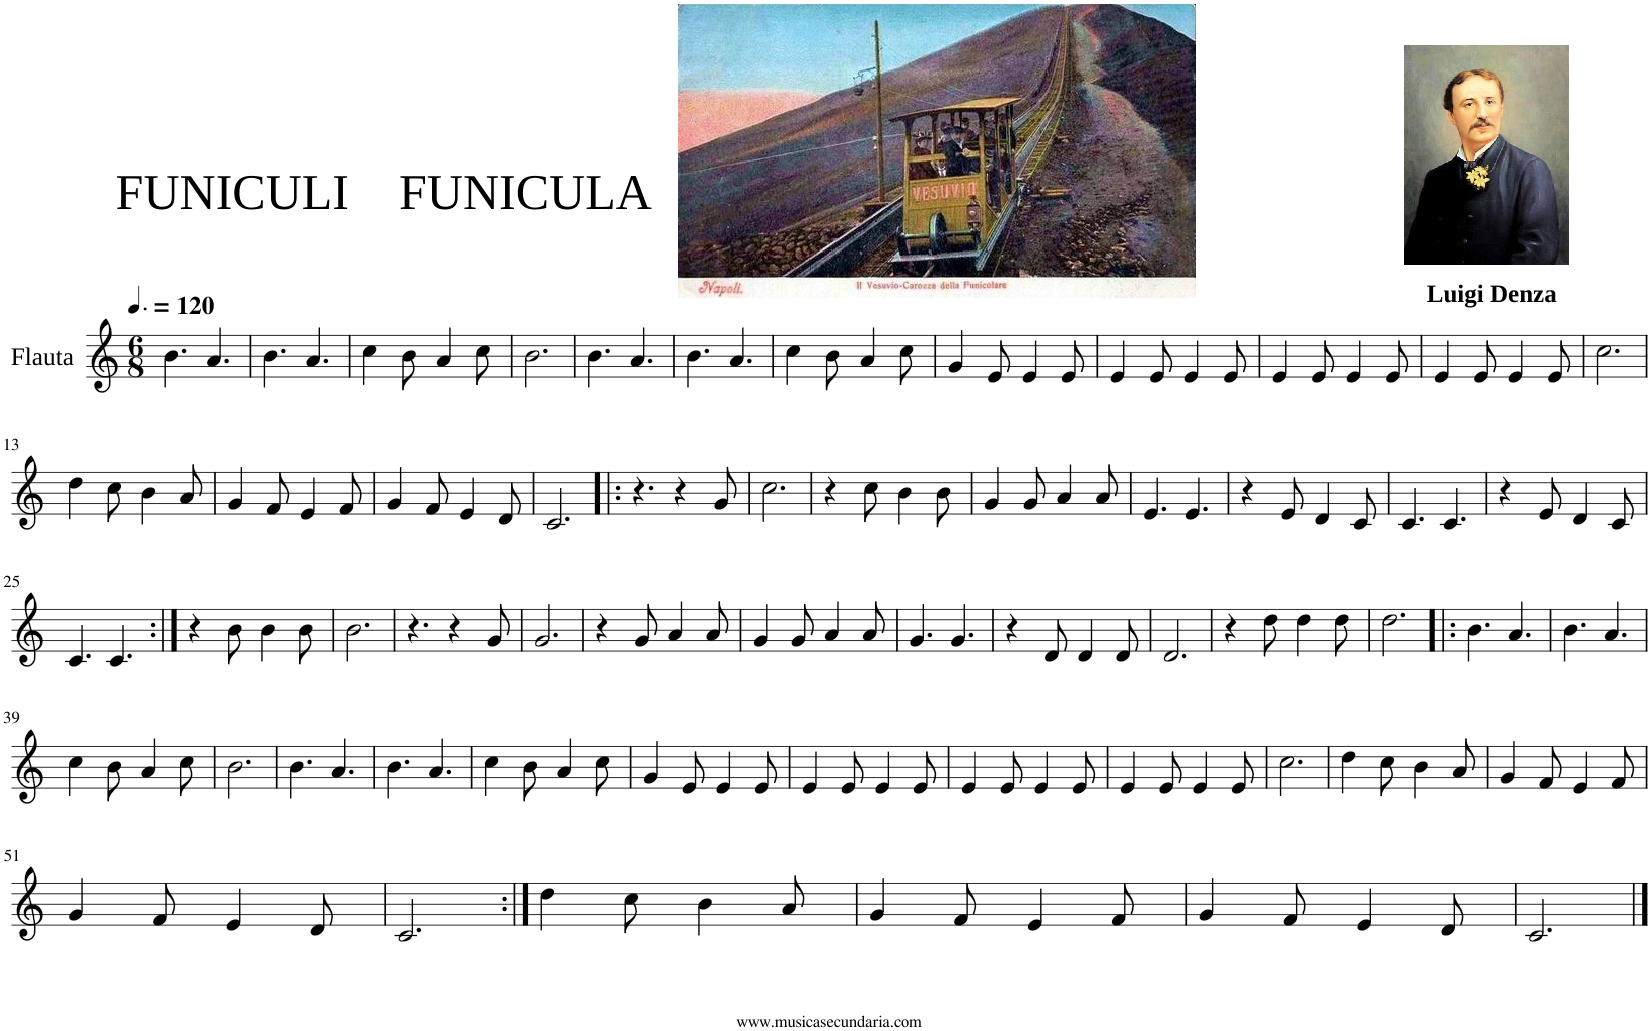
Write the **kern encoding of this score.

**kern
*part1
*staff1
*I"Flauta
*I'Fl
*clefG2
*k[]
*M6/8
*MM180
=1
4.b\
4.a/
=2
4.b\
4.a/
=3
4cc\
8b\
4a/
8cc\
=4
2.b\
=5
4.b\
4.a/
=6
4.b\
4.a/
=7
4cc\
8b\
4a/
8cc\
=8
4g/
8e/
4e/
8e/
=9
4e/
8e/
4e/
8e/
=10
4e/
8e/
4e/
8e/
=11
4e/
8e/
4e/
8e/
=12
2.cc\
!!LO:LB:g=z
=13
4dd\
8cc\
4b\
8a/
=14
4g/
8f/
4e/
8f/
=15
4g/
8f/
4e/
8d/
=16
2.c/
=17!|:
4.r
4r
8g/
=18
2.cc\
=19
4r
8cc\
4b\
8b\
=20
4g/
8g/
4a/
8a/
=21
4.e/
4.e/
=22
4r
8e/
4d/
8c/
=23
4.c/
4.c/
=24
4r
8e/
4d/
8c/
!!LO:LB:g=z
=25
4.c/
4.c/
=26:|!
4r
8b\
4b\
8b\
=27
2.b\
=28
4.r
4r
8g/
=29
2.g/
=30
4r
8g/
4a/
8a/
=31
4g/
8g/
4a/
8a/
=32
4.g/
4.g/
=33
4r
8d/
4d/
8d/
=34
2.d/
=35
4r
8dd\
4dd\
8dd\
=36
2.dd\
=37!|:
4.b\
4.a/
=38
4.b\
4.a/
!!LO:LB:g=z
=39
4cc\
8b\
4a/
8cc\
=40
2.b\
=41
4.b\
4.a/
=42
4.b\
4.a/
=43
4cc\
8b\
4a/
8cc\
=44
4g/
8e/
4e/
8e/
=45
4e/
8e/
4e/
8e/
=46
4e/
8e/
4e/
8e/
=47
4e/
8e/
4e/
8e/
=48
2.cc\
=49
4dd\
8cc\
4b\
8a/
=50
4g/
8f/
4e/
8f/
!!LO:LB:g=z
=51
4g/
8f/
4e/
8d/
=52
2.c/
=53:|!
4dd\
8cc\
4b\
8a/
=54
4g/
8f/
4e/
8f/
=55
4g/
8f/
4e/
8d/
=56
2.c/
==
*-
